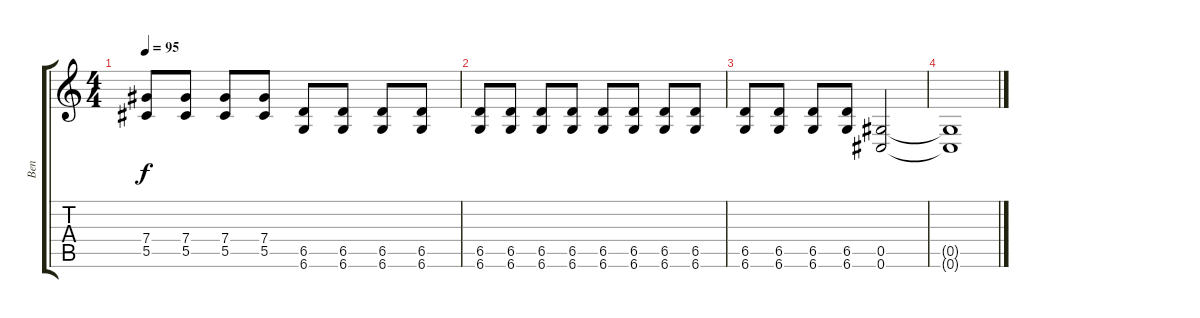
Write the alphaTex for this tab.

\track ("Ben" "Ben") {instrument distortionguitar}
\staff {score tabs}
\tuning (Eb4 Bb3 Gb3 Db3 Ab2 Db2) {hide}
\ts (4 4)
\tempo 95
\clef g2
\ks c
(7.4 5.5).8{dy f} (7.4 5.5).8 (7.4 5.5).8 (7.4 5.5).8 (6.5 6.6).8 (6.5 6.6).8 (6.5 6.6).8 (6.5 6.6).8 |
(6.5 6.6).8 (6.5 6.6).8 (6.5 6.6).8 (6.5 6.6).8 (6.5 6.6).8 (6.5 6.6).8 (6.5 6.6).8 (6.5 6.6).8 |
(6.5 6.6).8 (6.5 6.6).8 (6.5 6.6).8 (6.5 6.6).8 (0.5 0.6).2 |
(0.5{t} 0.6{t}).1
